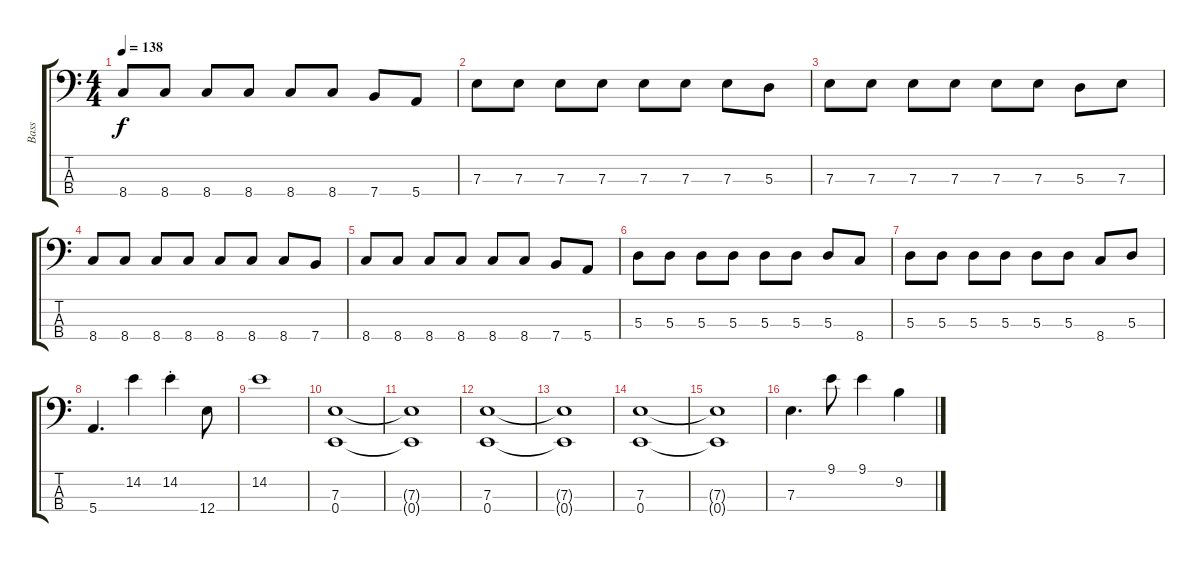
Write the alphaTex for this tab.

\track ("Bass" "Bass") {instrument electricbassfinger}
\staff {score tabs}
\tuning (G2 D2 A1 E1) {hide}
\ts (4 4)
\tempo 138
\clef f4
\ks c
8.4.8{dy f} 8.4.8 8.4.8 8.4.8 8.4.8 8.4.8 7.4.8 5.4.8 |
7.3.8 7.3.8 7.3.8 7.3.8 7.3.8 7.3.8 7.3.8 5.3.8 |
7.3.8 7.3.8 7.3.8 7.3.8 7.3.8 7.3.8 5.3.8 7.3.8 |
8.4.8 8.4.8 8.4.8 8.4.8 8.4.8 8.4.8 8.4.8 7.4.8 |
8.4.8 8.4.8 8.4.8 8.4.8 8.4.8 8.4.8 7.4.8 5.4.8 |
5.3.8 5.3.8 5.3.8 5.3.8 5.3.8 5.3.8 5.3.8 8.4.8 |
5.3.8 5.3.8 5.3.8 5.3.8 5.3.8 5.3.8 8.4.8 5.3.8 |
5.4.4{d} 14.2.4 14.2{st}.4 12.4.8 |
14.2.1 |
(7.3 0.4).1 |
(7.3{t} 0.4{t}).1 |
(7.3 0.4).1 |
(7.3{t} 0.4{t}).1 |
(7.3 0.4).1 |
(7.3{t} 0.4{t}).1 |
7.3.4{d} 9.1.8 9.1.4 9.2.4
